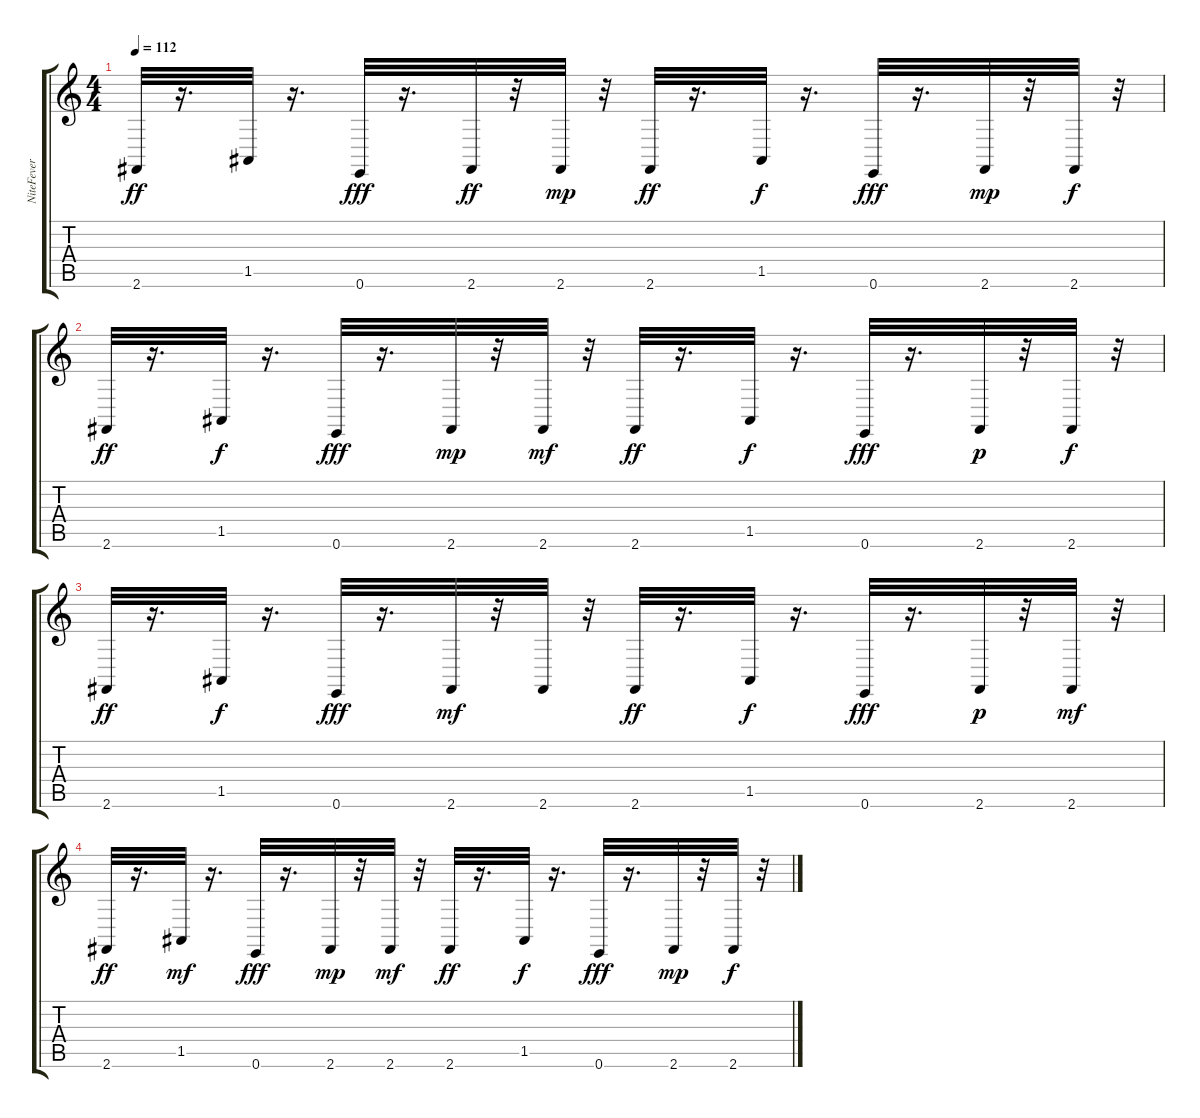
\track ("NiteFever         8 " "NiteFever ") {solo instrument melodictom}
\staff {score tabs}
\tuning (E4 B3 G3 D3 A2 E2) {hide}
\ts (4 4)
\tempo 112
\clef g2
\ks c
2.6.32{dy ff} r.16{d} 1.5.32 r.16{d} 0.6.32{dy fff} r.16{d} 2.6.32{dy ff} r.32 2.6.32{dy mp} r.32 2.6.32{dy ff} r.16{d} 1.5.32{dy f} r.16{d} 0.6.32{dy fff} r.16{d} 2.6.32{dy mp} r.32 2.6.32{dy f} r.32 |
2.6.32{dy ff} r.16{d} 1.5.32{dy f} r.16{d} 0.6.32{dy fff} r.16{d} 2.6.32{dy mp} r.32 2.6.32{dy mf} r.32 2.6.32{dy ff} r.16{d} 1.5.32{dy f} r.16{d} 0.6.32{dy fff} r.16{d} 2.6.32{dy p} r.32 2.6.32{dy f} r.32 |
2.6.32{dy ff} r.16{d} 1.5.32{dy f} r.16{d} 0.6.32{dy fff} r.16{d} 2.6.32{dy mf} r.32 2.6.32 r.32 2.6.32{dy ff} r.16{d} 1.5.32{dy f} r.16{d} 0.6.32{dy fff} r.16{d} 2.6.32{dy p} r.32 2.6.32{dy mf} r.32 |
2.6.32{dy ff} r.16{d} 1.5.32{dy mf} r.16{d} 0.6.32{dy fff} r.16{d} 2.6.32{dy mp} r.32 2.6.32{dy mf} r.32 2.6.32{dy ff} r.16{d} 1.5.32{dy f} r.16{d} 0.6.32{dy fff} r.16{d} 2.6.32{dy mp} r.32 2.6.32{dy f} r.32
